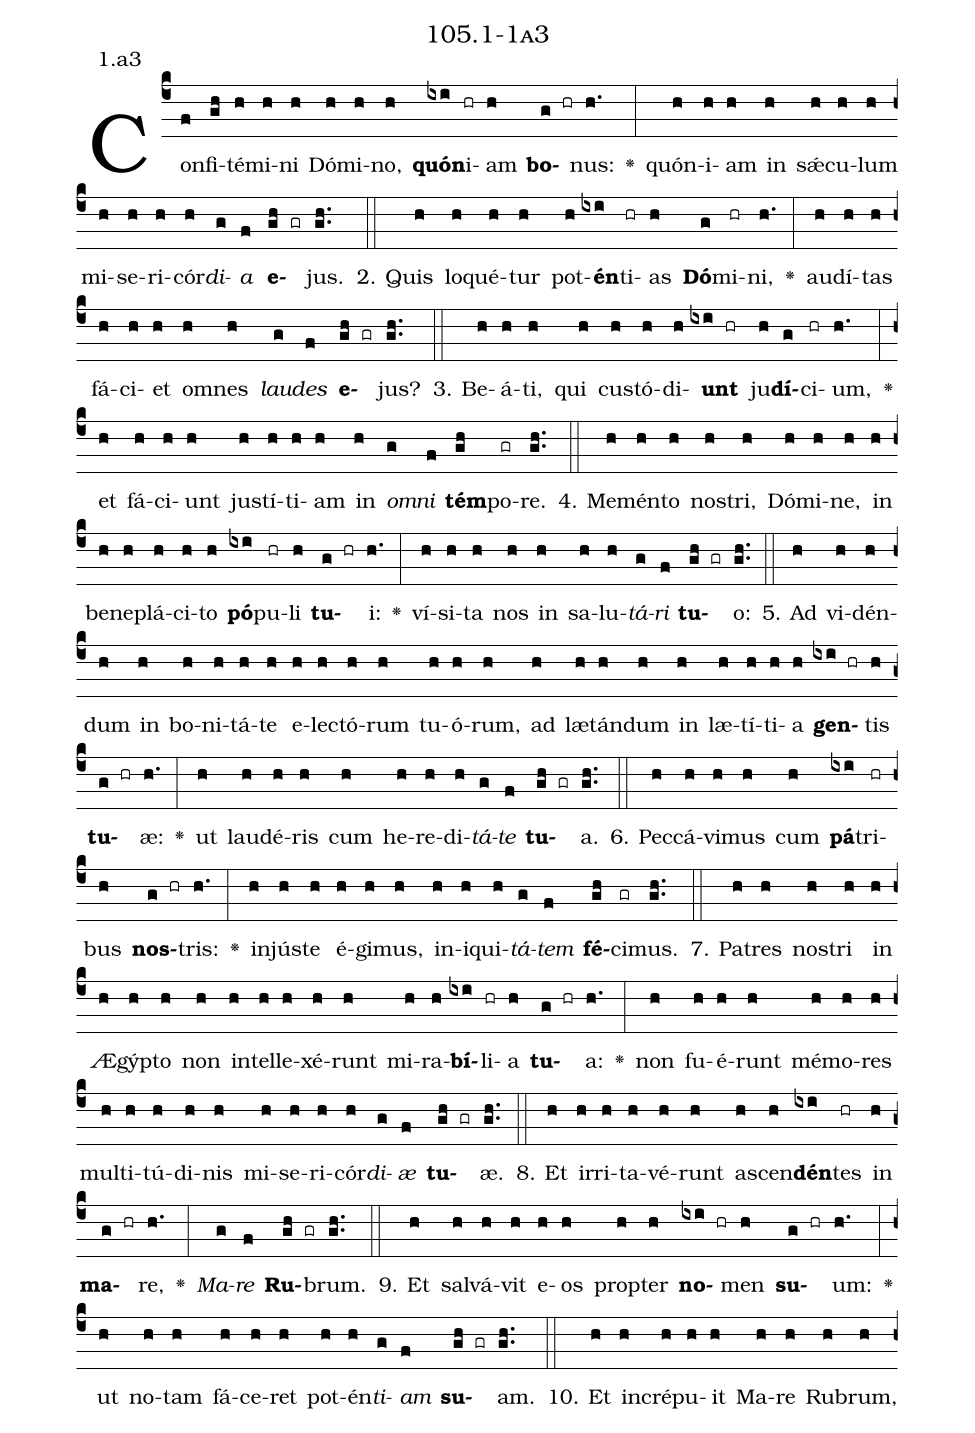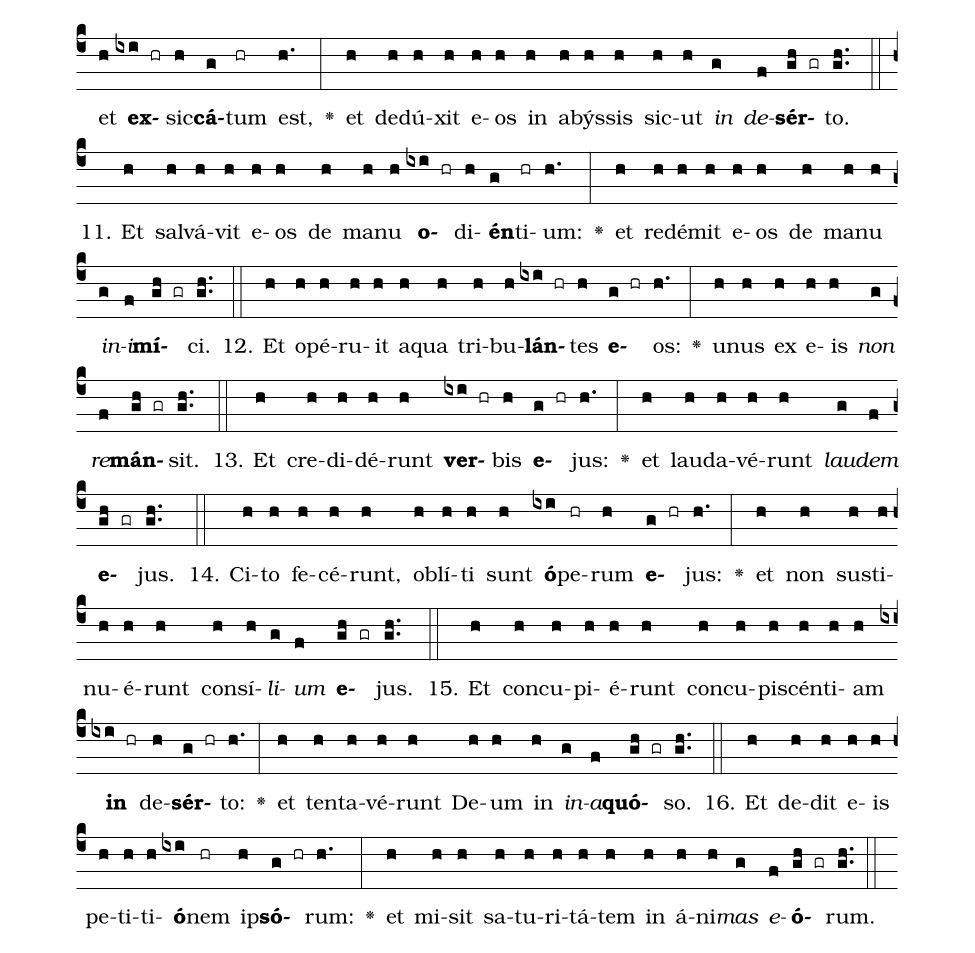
name: 105.1-1a3;
annotation: 1.a3;
%%
(c4)Con(f)fi(gh)té(h)mi(h)ni(h) Dó(h)mi(h)no,(h) <b>quón</b>(ixi)i(hr)am(h) <b>bo</b>(g hr)nus:(h.) <v>\greheightstar</v>(:) quón(h)i(h)am(h) in(h) sǽ(h)cu(h)lum(h) mi(h)se(h)ri(h)cór(h)<i>di</i>(g)<i>a</i>(f) <b>e</b>(gh gr)jus.(gh..) (::)
2. Quis(h) lo(h)qué(h)tur(h) pot(h)<b>én</b>(ixi)ti(hr)as(h) <b>Dó</b>(g)mi(hr)ni,(h.) <v>\greheightstar</v>(:) au(h)dí(h)tas(h) fá(h)ci(h)et(h) om(h)nes(h) <i>lau</i>(g)<i>des</i>(f) <b>e</b>(gh gr)jus?(gh..) (::)
3. Be(h)á(h)ti,(h) qui(h) cus(h)tó(h)di(h)<b>unt</b>(ixi hr) ju(h)<b>dí</b>(g)ci(hr)um,(h.) <v>\greheightstar</v>(:) et(h) fá(h)ci(h)unt(h) jus(h)tí(h)ti(h)am(h) in(h) <i>om</i>(g)<i>ni</i>(f) <b>tém</b>(gh)po(gr)re.(gh..) (::)
4. Me(h)mén(h)to(h) nos(h)tri,(h) Dó(h)mi(h)ne,(h) in(h) be(h)ne(h)plá(h)ci(h)to(h) <b>pó</b>(ixi)pu(hr)li(h) <b>tu</b>(g hr)i:(h.) <v>\greheightstar</v>(:) ví(h)si(h)ta(h) nos(h) in(h) sa(h)lu(h)<i>tá</i>(g)<i>ri</i>(f) <b>tu</b>(gh gr)o:(gh..) (::)
5. Ad(h) vi(h)dén(h)dum(h) in(h) bo(h)ni(h)tá(h)te(h) e(h)lec(h)tó(h)rum(h) tu(h)ó(h)rum,(h) ad(h) læ(h)tán(h)dum(h) in(h) læ(h)tí(h)ti(h)a(h) <b>gen</b>(ixi hr)tis(h) <b>tu</b>(g hr)æ:(h.) <v>\greheightstar</v>(:) ut(h) lau(h)dé(h)ris(h) cum(h) he(h)re(h)di(h)<i>tá</i>(g)<i>te</i>(f) <b>tu</b>(gh gr)a.(gh..) (::)
6. Pec(h)cá(h)vi(h)mus(h) cum(h) <b>pá</b>(ixi)tri(hr)bus(h) <b>nos</b>(g hr)tris:(h.) <v>\greheightstar</v>(:) in(h)jús(h)te(h) é(h)gi(h)mus,(h) in(h)i(h)qui(h)<i>tá</i>(g)<i>tem</i>(f) <b>fé</b>(gh)ci(gr)mus.(gh..) (::)
7. Pa(h)tres(h) nos(h)tri(h) in(h) Æ(h)gýp(h)to(h) non(h) in(h)tel(h)le(h)xé(h)runt(h) mi(h)ra(h)<b>bí</b>(ixi)li(hr)a(h) <b>tu</b>(g hr)a:(h.) <v>\greheightstar</v>(:) non(h) fu(h)é(h)runt(h) mé(h)mo(h)res(h) mul(h)ti(h)tú(h)di(h)nis(h) mi(h)se(h)ri(h)cór(h)<i>di</i>(g)<i>æ</i>(f) <b>tu</b>(gh gr)æ.(gh..) (::)
8. Et(h) ir(h)ri(h)ta(h)vé(h)runt(h) a(h)scen(h)<b>dén</b>(ixi)tes(hr) in(h) <b>ma</b>(g hr)re,(h.) <v>\greheightstar</v>(:) <i>Ma</i>(g)<i>re</i>(f) <b>Ru</b>(gh gr)brum.(gh..) (::)
9. Et(h) sal(h)vá(h)vit(h) e(h)os(h) prop(h)ter(h) <b>no</b>(ixi hr)men(h) <b>su</b>(g hr)um:(h.) <v>\greheightstar</v>(:) ut(h) no(h)tam(h) fá(h)ce(h)ret(h) pot(h)én(h)<i>ti</i>(g)<i>am</i>(f) <b>su</b>(gh gr)am.(gh..) (::)
10. Et(h) in(h)cré(h)pu(h)it(h) Ma(h)re(h) Ru(h)brum,(h) et(h) <b>ex</b>(ixi hr)sic(h)<b>cá</b>(g)tum(hr) est,(h.) <v>\greheightstar</v>(:) et(h) de(h)dú(h)xit(h) e(h)os(h) in(h) a(h)býs(h)sis(h) sic(h)ut(h) <i>in</i>(g) <i>de</i>(f)<b>sér</b>(gh gr)to.(gh..) (::)
11. Et(h) sal(h)vá(h)vit(h) e(h)os(h) de(h) ma(h)nu(h) <b>o</b>(ixi hr)di(h)<b>én</b>(g)ti(hr)um:(h.) <v>\greheightstar</v>(:) et(h) red(h)é(h)mit(h) e(h)os(h) de(h) ma(h)nu(h) <i>in</i>(g)<i>i</i>(f)<b>mí</b>(gh gr)ci.(gh..) (::)
12. Et(h) o(h)pé(h)ru(h)it(h) a(h)qua(h) tri(h)bu(h)<b>lán</b>(ixi hr)tes(h) <b>e</b>(g hr)os:(h.) <v>\greheightstar</v>(:) u(h)nus(h) ex(h) e(h)is(h) <i>non</i>(g) <i>re</i>(f)<b>mán</b>(gh gr)sit.(gh..) (::)
13. Et(h) cre(h)di(h)dé(h)runt(h) <b>ver</b>(ixi hr)bis(h) <b>e</b>(g hr)jus:(h.) <v>\greheightstar</v>(:) et(h) lau(h)da(h)vé(h)runt(h) <i>lau</i>(g)<i>dem</i>(f) <b>e</b>(gh gr)jus.(gh..) (::)
14. Ci(h)to(h) fe(h)cé(h)runt,(h) ob(h)lí(h)ti(h) sunt(h) <b>ó</b>(ixi)pe(hr)rum(h) <b>e</b>(g hr)jus:(h.) <v>\greheightstar</v>(:) et(h) non(h) sus(h)ti(h)nu(h)é(h)runt(h) con(h)sí(h)<i>li</i>(g)<i>um</i>(f) <b>e</b>(gh gr)jus.(gh..) (::)
15. Et(h) con(h)cu(h)pi(h)é(h)runt(h) con(h)cu(h)pi(h)scén(h)ti(h)am(h) <b>in</b>(ixi hr) de(h)<b>sér</b>(g hr)to:(h.) <v>\greheightstar</v>(:) et(h) ten(h)ta(h)vé(h)runt(h) De(h)um(h) in(h) <i>in</i>(g)<i>a</i>(f)<b>quó</b>(gh gr)so.(gh..) (::)
16. Et(h) de(h)dit(h) e(h)is(h) pe(h)ti(h)ti(h)<b>ó</b>(ixi)nem(hr) ip(h)<b>só</b>(g hr)rum:(h.) <v>\greheightstar</v>(:) et(h) mi(h)sit(h) sa(h)tu(h)ri(h)tá(h)tem(h) in(h) á(h)ni(h)<i>mas</i>(g) <i>e</i>(f)<b>ó</b>(gh gr)rum.(gh..) (::)
